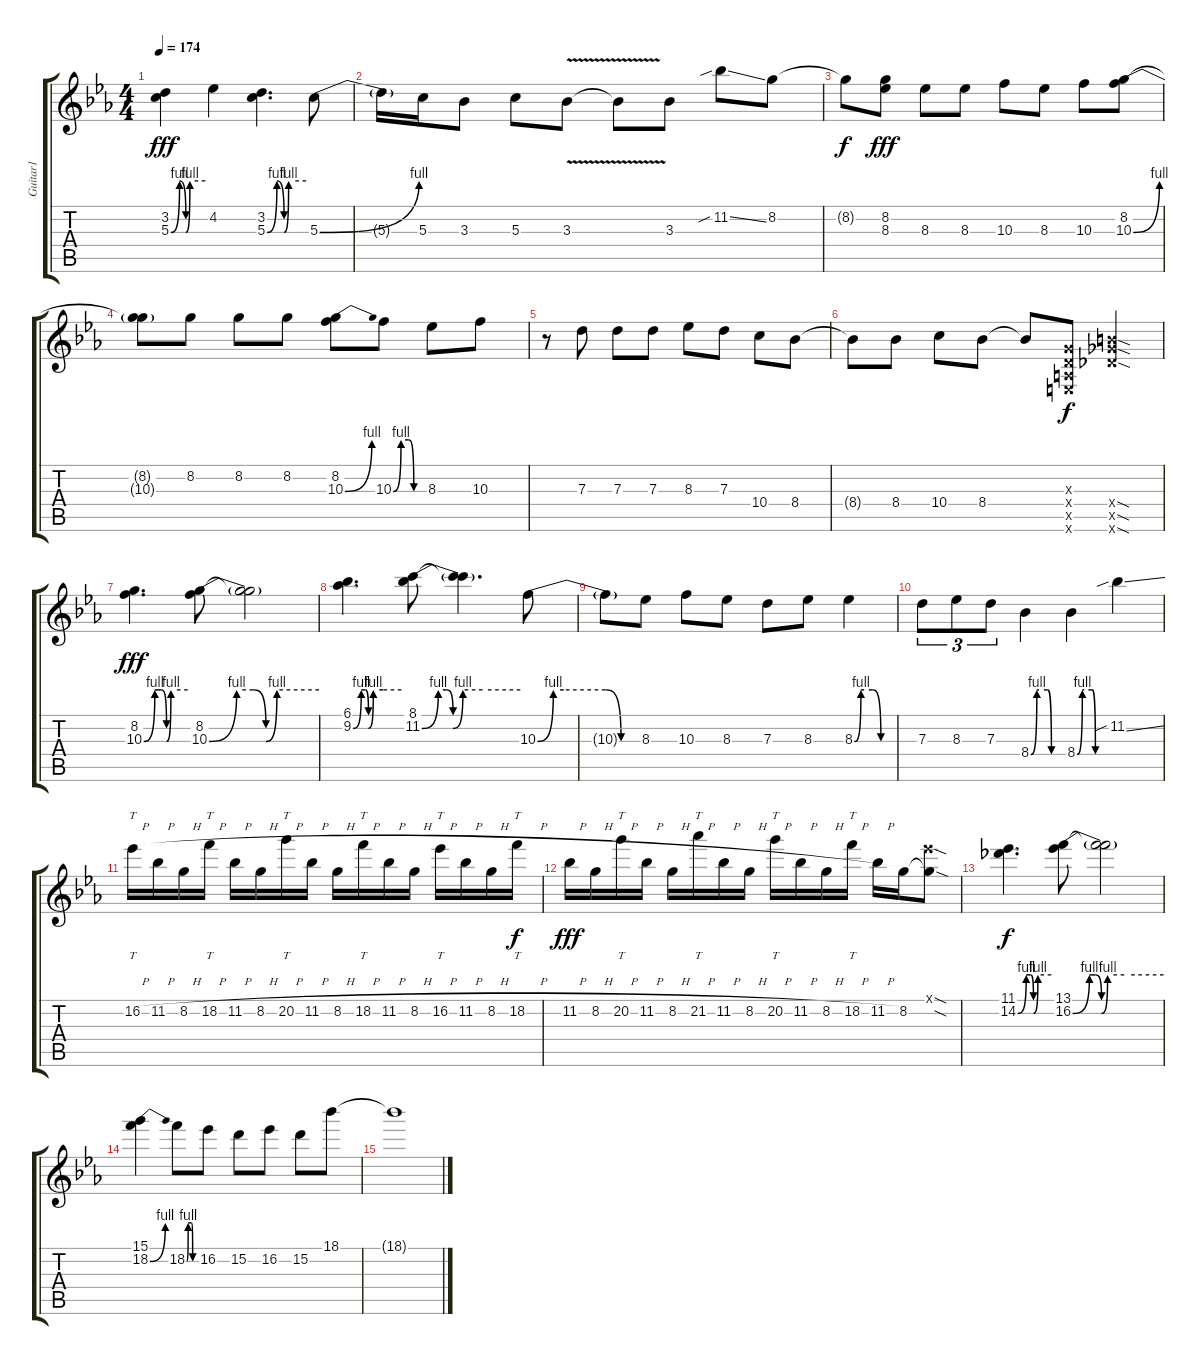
\track ("Guitar1" "Guitar1") {instrument overdrivenguitar}
\staff {score tabs}
\tuning (E4 B3 G3 D3 A2 E2) {hide}
\ts (4 4)
\tempo 174
\clef g2
\ks eb
(3.2 5.3{be (custom 0 0 15 4 26 0 33 4 60 4)}).4{dy fff} 4.2.4 (3.2 5.3{be (custom 0 0 15 4 26 0 33 4 60 4)}).4{d} 5.3{be (bend 0 0 60 4)}.8 |
5.3{t}.16 5.3.16 3.3.8 5.3.8 3.3{v}.8 3.3{t}.8 3.3.8 11.2{sib ss}.8 8.2.8 |
8.2{t}.8{dy f} (8.2 8.3).8{dy fff} 8.3.8 8.3.8 10.3.8 8.3.8 10.3.8 (8.2 10.3{be (bend 0 0 60 4)}).8 |
(8.2{t} 10.3{t}).8 8.2.8 8.2.8 8.2.8 (8.2 10.3{be (bend 0 0 60 4)}).8 10.3{be (custom 0 0 15 4 30 4 40 0 60 0)}.8 8.3.8 10.3.8 |
r.8 7.3.8 7.3.8 7.3.8 8.3.8 7.3.8 10.4.8 8.4.8 |
8.4{t}.8 8.4.8 10.4.8 8.4.8 8.4{t}.8 (0.3{x} 0.4{x} 0.5{x} 0.6{x}).8{dy f} (9.4{sod x} 9.5{sod x} 9.6{sod x}).4 |
(8.2 10.3{be (custom 0 0 15 4 24 4 31 0 37 4 60 4)}).4{d dy fff} (8.2 10.3{be (custom 0 0 15 4 24 4 31 0 37 4 60 4)}).8 (8.2{t} 10.3{t}).2 |
(6.1 9.2{be (custom 0 0 10 4 15 4 19 0 25 4 37 4 60 4)}).4{d} (8.1 11.2{be (custom 0 0 10 4 15 4 19 0 25 4 37 4 60 4)}).8 (8.1{t} 11.2{t}).4{d} 10.3{be (custom 0 0 9 4 15 4 39 4 48 0 60 0)}.8 |
10.3{t}.8 8.3.8 10.3.8 8.3.8 7.3.8 8.3.8 8.3{be (custom 0 0 10 4 15 4 28 4 41 0 60 0)}.4 |
7.3.8{tu (3 2)} 8.3.8{tu (3 2)} 7.3.8{tu (3 2)} 8.4{be (custom 0 0 11 4 15 4 31 4 38 0 60 0)}.4 8.4{be (custom 0 0 11 4 15 4 31 4 38 0 60 0)}.4 11.2{sib ss}.4 |
16.2{h}.16{tt} 11.2{h}.16 8.2{h}.16 18.2{h}.16{tt} 11.2{h}.16 8.2{h}.16 20.2{h}.16{tt} 11.2{h}.16 8.2{h}.16 18.2{h}.16{tt} 11.2{h}.16 8.2{h}.16 16.2{h}.16{tt} 11.2{h}.16 8.2{h}.16 18.2{h}.16{tt dy f} |
11.2{h}.16{dy fff} 8.2{h}.16 20.2{h}.16{tt} 11.2{h}.16 8.2{h}.16 21.2{h}.16{tt} 11.2{h}.16 8.2{h}.16 20.2{h}.16{tt} 11.2{h}.16 8.2{h}.16 18.2{h}.16{tt} 11.2{h}.16 8.2.16 (11.1{sod x} 8.2{sod t}).8 |
(11.1 14.2{be (custom 0 0 15 4 23 4 28 0 36 4 60 4)}).4{d dy f} (13.1 16.2{be (custom 0 0 11 4 15 4 19 0 23 4 34 4 60 4)}).8 (13.1{t} 16.2{t}).2 |
(15.1 18.2{be (bend 0 0 60 4)}).4 18.2{be (custom 0 0 9 4 15 4 30 4 38 0 60 0)}.8 16.2.8 15.2.8 16.2.8 15.2.8 18.1.8 |
18.1{t}.1
